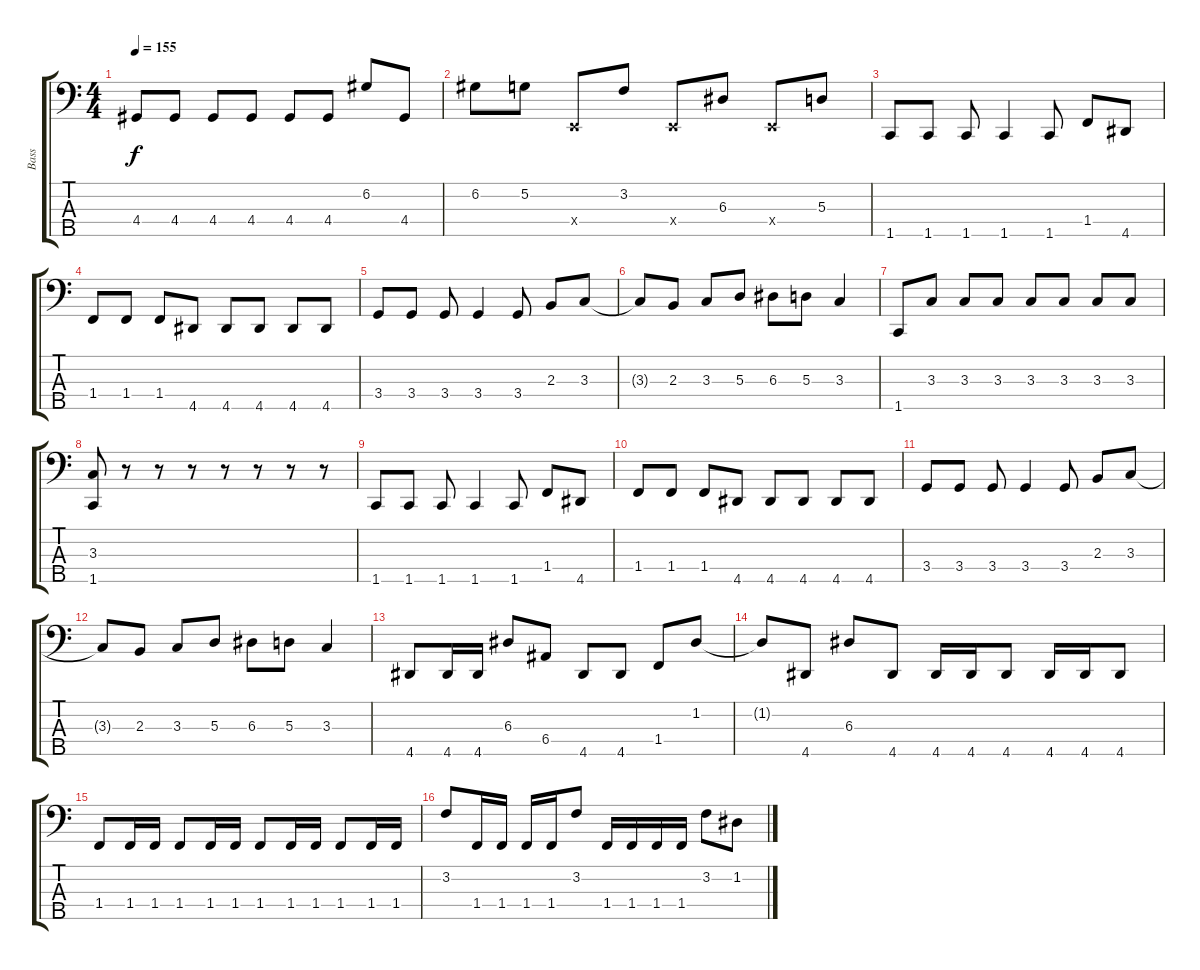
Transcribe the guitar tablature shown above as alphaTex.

\track ("Bass" "Bass") {instrument electricbassfinger}
\staff {score tabs}
\tuning (G2 D2 A1 E1 B0) {hide}
\ts (4 4)
\tempo 155
\clef f4
\ks c
4.4.8{dy f} 4.4.8 4.4.8 4.4.8 4.4.8 4.4.8 6.2.8 4.4.8 |
6.2.8 5.2.8 0.4{x}.8 3.2.8 0.4{x}.8 6.3.8 0.4{x}.8 5.3.8 |
1.5.8 1.5.8 1.5.8 1.5.4 1.5.8 1.4.8 4.5.8 |
1.4.8 1.4.8 1.4.8 4.5.8 4.5.8 4.5.8 4.5.8 4.5.8 |
3.4.8 3.4.8 3.4.8 3.4.4 3.4.8 2.3.8 3.3.8 |
3.3{t}.8 2.3.8 3.3.8 5.3.8 6.3.8 5.3.8 3.3.4 |
1.5.8 3.3.8 3.3.8 3.3.8 3.3.8 3.3.8 3.3.8 3.3.8 |
(3.3 1.5).8 r.8 r.8 r.8 r.8 r.8 r.8 r.8 |
1.5.8 1.5.8 1.5.8 1.5.4 1.5.8 1.4.8 4.5.8 |
1.4.8 1.4.8 1.4.8 4.5.8 4.5.8 4.5.8 4.5.8 4.5.8 |
3.4.8 3.4.8 3.4.8 3.4.4 3.4.8 2.3.8 3.3.8 |
3.3{t}.8 2.3.8 3.3.8 5.3.8 6.3.8 5.3.8 3.3.4 |
4.5.8 4.5.16 4.5.16 6.3.8 6.4.8 4.5.8 4.5.8 1.4.8 1.2.8 |
1.2{t}.8 4.5.8 6.3.8 4.5.8 4.5.16 4.5.16 4.5.8 4.5.16 4.5.16 4.5.8 |
1.4.8 1.4.16 1.4.16 1.4.8 1.4.16 1.4.16 1.4.8 1.4.16 1.4.16 1.4.8 1.4.16 1.4.16 |
3.2.8 1.4.16 1.4.16 1.4.16 1.4.16 3.2.8 1.4.16 1.4.16 1.4.16 1.4.16 3.2.8 1.2.8
